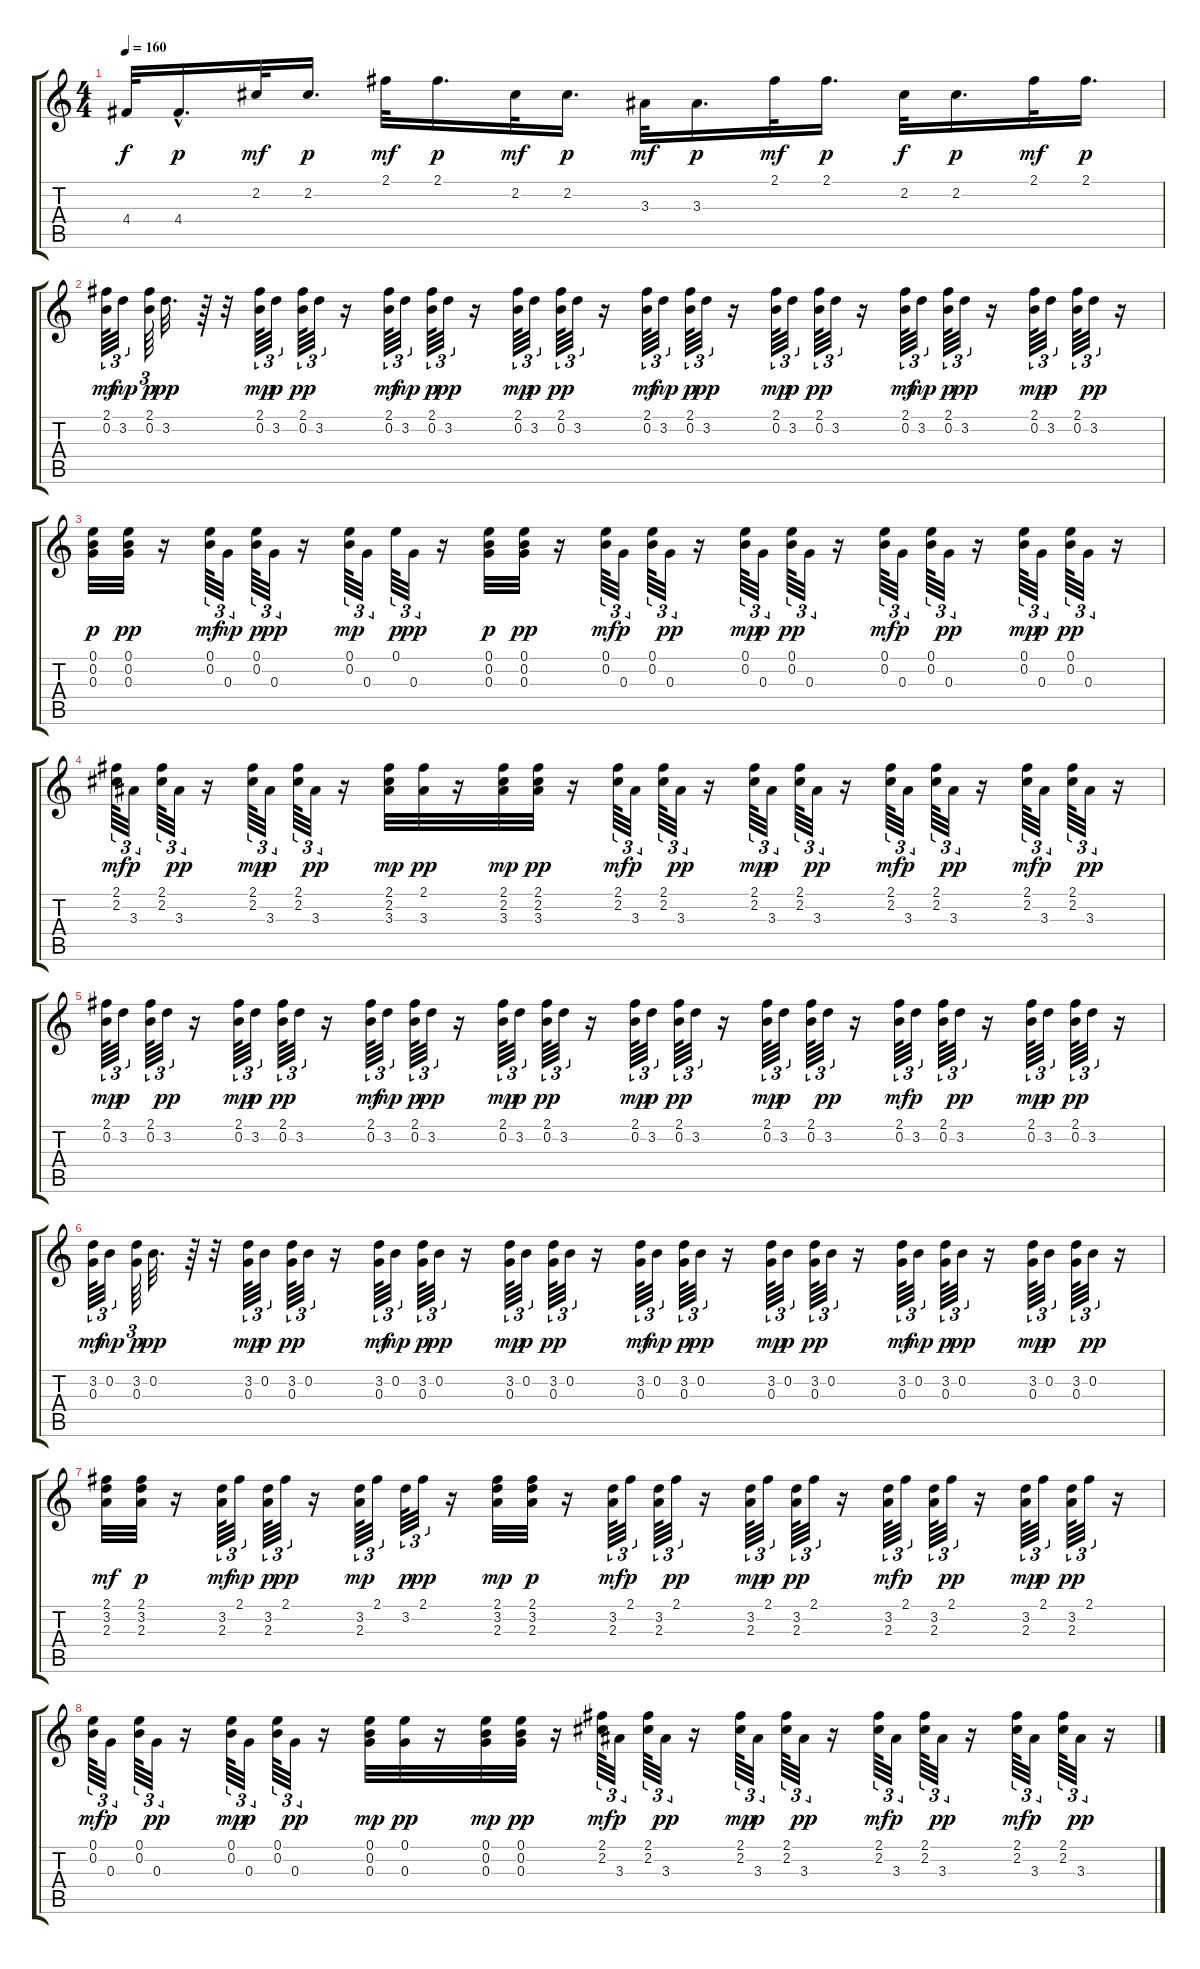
\track "" {instrument electricguitarmuted}
\staff {score tabs}
\tuning (E4 B3 G3 D3 A2 D2) {hide}
\ts (4 4)
\tempo 160
\clef g2
\ks c
4.4.32{dy f} 4.4{hac}.16{d dy p} 2.2.32{dy mf} 2.2.16{d dy p} 2.1.32{dy mf} 2.1.16{d dy p} 2.2.32{dy mf} 2.2.16{d dy p} 3.3.32{dy mf} 3.3.16{d dy p} 2.1.32{dy mf} 2.1.16{d dy p} 2.2.32{dy f} 2.2.16{d dy p} 2.1.32{dy mf} 2.1.16{d dy p} |
(2.1 0.2).64{tu (3 2) dy mf} 3.2.32{tu (3 2) dy mp} (2.1 0.2).64{tu (3 2) dy p} 3.2.32{d dy pp} r.64 r.32 (2.1 0.2).64{tu (3 2) dy mp} 3.2.32{tu (3 2) dy p} (2.1 0.2).64{tu (3 2) dy pp} 3.2.32{tu (3 2)} r.16 (2.1 0.2).64{tu (3 2) dy mf} 3.2.32{tu (3 2) dy mp} (2.1 0.2).64{tu (3 2) dy p} 3.2.32{tu (3 2) dy pp} r.16 (2.1 0.2).64{tu (3 2) dy mp} 3.2.32{tu (3 2) dy p} (2.1 0.2).64{tu (3 2) dy pp} 3.2.32{tu (3 2)} r.16 (2.1 0.2).64{tu (3 2) dy mf} 3.2.32{tu (3 2) dy mp} (2.1 0.2).64{tu (3 2) dy p} 3.2.32{tu (3 2) dy pp} r.16 (2.1 0.2).64{tu (3 2) dy mp} 3.2.32{tu (3 2) dy p} (2.1 0.2).64{tu (3 2) dy pp} 3.2.32{tu (3 2)} r.16 (2.1 0.2).64{tu (3 2) dy mf} 3.2.32{tu (3 2) dy mp} (2.1 0.2).64{tu (3 2) dy p} 3.2.32{tu (3 2) dy pp} r.16 (2.1 0.2).64{tu (3 2) dy mp} 3.2.32{tu (3 2) dy p} (2.1 0.2).64{tu (3 2)} 3.2.32{tu (3 2) dy pp} r.16 |
(0.1 0.2 0.3).32{dy p} (0.1 0.2 0.3).32{dy pp} r.16 (0.1 0.2).64{tu (3 2) dy mf} 0.3.32{tu (3 2) dy mp} (0.1 0.2).64{tu (3 2) dy p} 0.3.32{tu (3 2) dy pp} r.16 (0.1 0.2).64{tu (3 2) dy mp} 0.3.32{tu (3 2)} 0.1.64{tu (3 2) dy p} 0.3.32{tu (3 2) dy pp} r.16 (0.1 0.2 0.3).32{dy p} (0.1 0.2 0.3).32{dy pp} r.16 (0.1 0.2).64{tu (3 2) dy mf} 0.3.32{tu (3 2) dy p} (0.1 0.2).64{tu (3 2)} 0.3.32{tu (3 2) dy pp} r.16 (0.1 0.2).64{tu (3 2) dy mp} 0.3.32{tu (3 2) dy p} (0.1 0.2).64{tu (3 2) dy pp} 0.3.32{tu (3 2)} r.16 (0.1 0.2).64{tu (3 2) dy mf} 0.3.32{tu (3 2) dy p} (0.1 0.2).64{tu (3 2)} 0.3.32{tu (3 2) dy pp} r.16 (0.1 0.2).64{tu (3 2) dy mp} 0.3.32{tu (3 2) dy p} (0.1 0.2).64{tu (3 2) dy pp} 0.3.32{tu (3 2)} r.16 |
(2.1 2.2).64{tu (3 2) dy mf} 3.3.32{tu (3 2) dy p} (2.1 2.2).64{tu (3 2)} 3.3.32{tu (3 2) dy pp} r.16 (2.1 2.2).64{tu (3 2) dy mp} 3.3.32{tu (3 2) dy p} (2.1 2.2).64{tu (3 2)} 3.3.32{tu (3 2) dy pp} r.16 (2.1 2.2 3.3).32{dy mp} (2.1 3.3).32{dy pp} r.16 (2.1 2.2 3.3).32{dy mp} (2.1 2.2 3.3).32{dy pp} r.16 (2.1 2.2).64{tu (3 2) dy mf} 3.3.32{tu (3 2) dy p} (2.1 2.2).64{tu (3 2)} 3.3.32{tu (3 2) dy pp} r.16 (2.1 2.2).64{tu (3 2) dy mp} 3.3.32{tu (3 2) dy p} (2.1 2.2).64{tu (3 2)} 3.3.32{tu (3 2) dy pp} r.16 (2.1 2.2).64{tu (3 2) dy mf} 3.3.32{tu (3 2) dy p} (2.1 2.2).64{tu (3 2)} 3.3.32{tu (3 2) dy pp} r.16 (2.1 2.2).64{tu (3 2) dy mf} 3.3.32{tu (3 2) dy p} (2.1 2.2).64{tu (3 2)} 3.3.32{tu (3 2) dy pp} r.16 |
(2.1 0.2).64{tu (3 2) dy mp} 3.2.32{tu (3 2) dy p} (2.1 0.2).64{tu (3 2)} 3.2.32{tu (3 2) dy pp} r.16 (2.1 0.2).64{tu (3 2) dy mp} 3.2.32{tu (3 2) dy p} (2.1 0.2).64{tu (3 2) dy pp} 3.2.32{tu (3 2)} r.16 (2.1 0.2).64{tu (3 2) dy mf} 3.2.32{tu (3 2) dy mp} (2.1 0.2).64{tu (3 2) dy p} 3.2.32{tu (3 2) dy pp} r.16 (2.1 0.2).64{tu (3 2) dy mp} 3.2.32{tu (3 2) dy p} (2.1 0.2).64{tu (3 2) dy pp} 3.2.32{tu (3 2)} r.16 (2.1 0.2).64{tu (3 2) dy mp} 3.2.32{tu (3 2) dy p} (2.1 0.2).64{tu (3 2) dy pp} 3.2.32{tu (3 2)} r.16 (2.1 0.2).64{tu (3 2) dy mp} 3.2.32{tu (3 2) dy p} (2.1 0.2).64{tu (3 2)} 3.2.32{tu (3 2) dy pp} r.16 (2.1 0.2).64{tu (3 2) dy mf} 3.2.32{tu (3 2) dy p} (2.1 0.2).64{tu (3 2)} 3.2.32{tu (3 2) dy pp} r.16 (2.1 0.2).64{tu (3 2) dy mp} 3.2.32{tu (3 2) dy p} (2.1 0.2).64{tu (3 2) dy pp} 3.2.32{tu (3 2)} r.16 |
(3.2 0.3).64{tu (3 2) dy mf} 0.2.32{tu (3 2) dy mp} (3.2 0.3).64{tu (3 2) dy p} 0.2.32{d dy pp} r.64 r.32 (3.2 0.3).64{tu (3 2) dy mp} 0.2.32{tu (3 2) dy p} (3.2 0.3).64{tu (3 2) dy pp} 0.2.32{tu (3 2)} r.16 (3.2 0.3).64{tu (3 2) dy mf} 0.2.32{tu (3 2) dy mp} (3.2 0.3).64{tu (3 2) dy p} 0.2.32{tu (3 2) dy pp} r.16 (3.2 0.3).64{tu (3 2) dy mp} 0.2.32{tu (3 2) dy p} (3.2 0.3).64{tu (3 2) dy pp} 0.2.32{tu (3 2)} r.16 (3.2 0.3).64{tu (3 2) dy mf} 0.2.32{tu (3 2) dy mp} (3.2 0.3).64{tu (3 2) dy p} 0.2.32{tu (3 2) dy pp} r.16 (3.2 0.3).64{tu (3 2) dy mp} 0.2.32{tu (3 2) dy p} (3.2 0.3).64{tu (3 2) dy pp} 0.2.32{tu (3 2)} r.16 (3.2 0.3).64{tu (3 2) dy mf} 0.2.32{tu (3 2) dy mp} (3.2 0.3).64{tu (3 2) dy p} 0.2.32{tu (3 2) dy pp} r.16 (3.2 0.3).64{tu (3 2) dy mp} 0.2.32{tu (3 2) dy p} (3.2 0.3).64{tu (3 2)} 0.2.32{tu (3 2) dy pp} r.16 |
(2.1 3.2 2.3).32{dy mf} (2.1 3.2 2.3).32{dy p} r.16 (3.2 2.3).64{tu (3 2) dy mf} 2.1.32{tu (3 2) dy mp} (3.2 2.3).64{tu (3 2) dy p} 2.1.32{tu (3 2) dy pp} r.16 (3.2 2.3).64{tu (3 2) dy mp} 2.1.32{tu (3 2)} 3.2.64{tu (3 2) dy p} 2.1.32{tu (3 2) dy pp} r.16 (2.1 3.2 2.3).32{dy mp} (2.1 3.2 2.3).32{dy p} r.16 (3.2 2.3).64{tu (3 2) dy mf} 2.1.32{tu (3 2) dy p} (3.2 2.3).64{tu (3 2)} 2.1.32{tu (3 2) dy pp} r.16 (3.2 2.3).64{tu (3 2) dy mp} 2.1.32{tu (3 2) dy p} (3.2 2.3).64{tu (3 2) dy pp} 2.1.32{tu (3 2)} r.16 (3.2 2.3).64{tu (3 2) dy mf} 2.1.32{tu (3 2) dy p} (3.2 2.3).64{tu (3 2)} 2.1.32{tu (3 2) dy pp} r.16 (3.2 2.3).64{tu (3 2) dy mp} 2.1.32{tu (3 2) dy p} (3.2 2.3).64{tu (3 2) dy pp} 2.1.32{tu (3 2)} r.16 |
(0.1 0.2).64{tu (3 2) dy mf} 0.3.32{tu (3 2) dy p} (0.1 0.2).64{tu (3 2)} 0.3.32{tu (3 2) dy pp} r.16 (0.1 0.2).64{tu (3 2) dy mp} 0.3.32{tu (3 2) dy p} (0.1 0.2).64{tu (3 2)} 0.3.32{tu (3 2) dy pp} r.16 (0.1 0.2 0.3).32{dy mp} (0.1 0.3).32{dy pp} r.16 (0.1 0.2 0.3).32{dy mp} (0.1 0.2 0.3).32{dy pp} r.16 (2.1 2.2).64{tu (3 2) dy mf} 3.3.32{tu (3 2) dy p} (2.1 2.2).64{tu (3 2)} 3.3.32{tu (3 2) dy pp} r.16 (2.1 2.2).64{tu (3 2) dy mp} 3.3.32{tu (3 2) dy p} (2.1 2.2).64{tu (3 2)} 3.3.32{tu (3 2) dy pp} r.16 (2.1 2.2).64{tu (3 2) dy mf} 3.3.32{tu (3 2) dy p} (2.1 2.2).64{tu (3 2)} 3.3.32{tu (3 2) dy pp} r.16 (2.1 2.2).64{tu (3 2) dy mf} 3.3.32{tu (3 2) dy p} (2.1 2.2).64{tu (3 2)} 3.3.32{tu (3 2) dy pp} r.16
